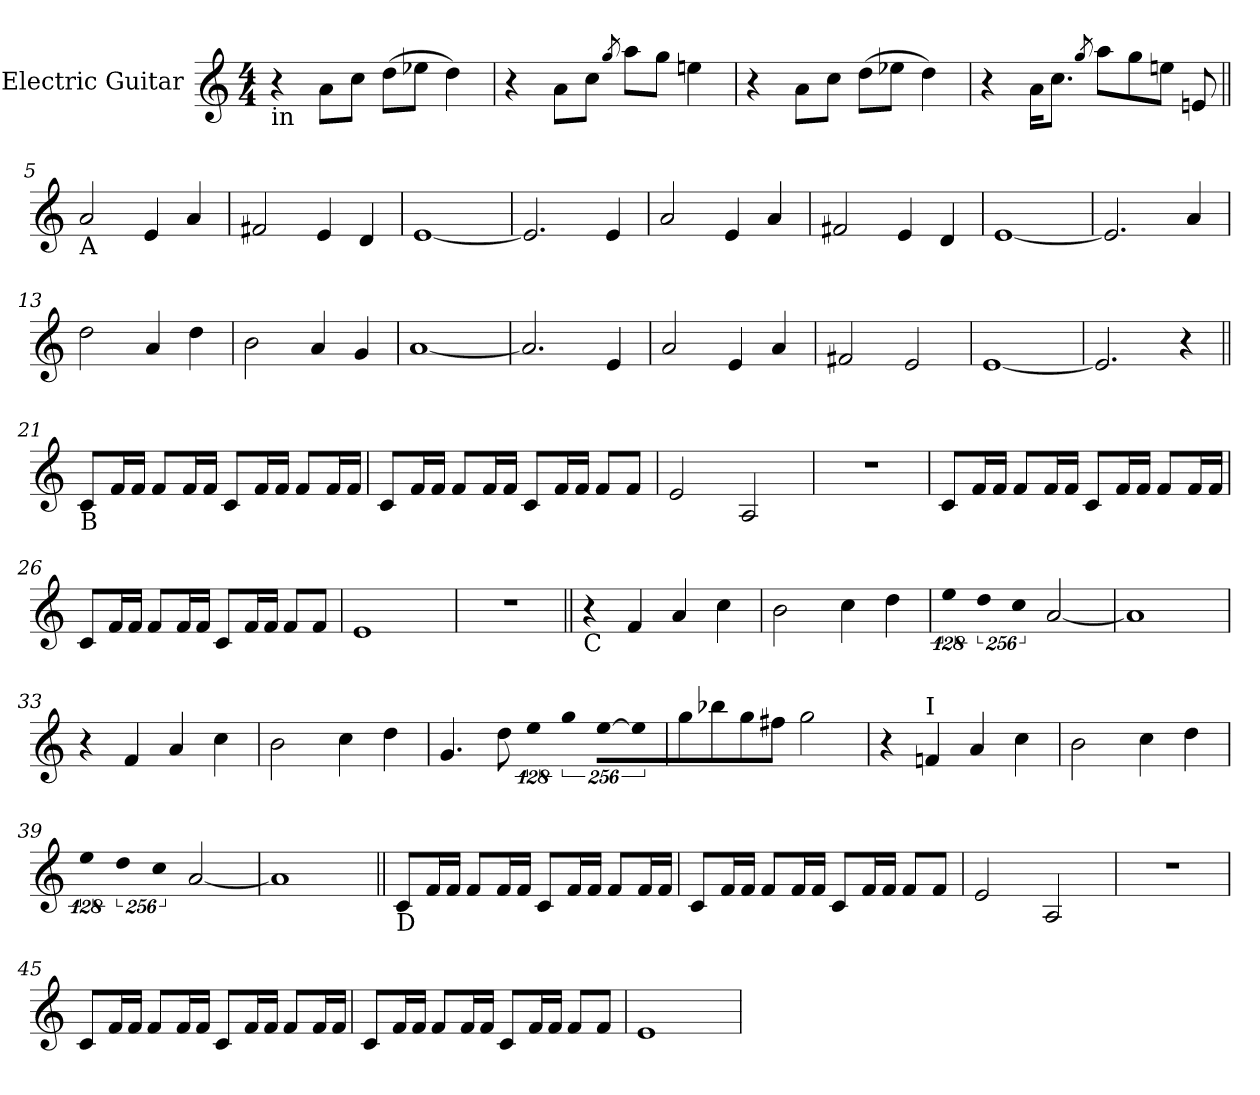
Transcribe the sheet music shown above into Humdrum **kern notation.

**kern
*part1
*staff1
*I"Electric Guitar
*I'E. Gtr.
!!LO:PB:g=z
*clefG2
*ITrd7c12
*k[]
*C:
*M4/4
*MM130
=1
!LO:TX:b:t=in
4r
8Ai\L
8ci\J
(8di\L
8e-Xi\J
4di\)
=2
4r
8Ai\L
8ci\J
8qgi/
8ai\L
8gi\J
4eni\
=3
4r
8Ai\L
8ci\J
(8di\L
8e-Xi\J
4di\)
=4
4r
16Ai\KL
8.ci\J
8qgi/
8ai\L
8gi\
8eni\J
8Eni/
!!LO:LB:g=z
=5||
!LO:TX:b:t=A
2Ai/
4Ei/
4Ai/
=6
2F#Xi/
4Ei/
4Di/
=7
[<1Ei
=8
2.Ei/]
4Ei/
!!LO:LB:g=z
=9
2Ai/
4Ei/
4Ai/
=10
2F#Xi/
4Ei/
4Di/
=11
[<1Ei
=12
2.Ei/]
4Ai/
!!LO:LB:g=z
=13
2di\
4Ai/
4di\
=14
2Bi\
4Ai/
4Gi/
=15
[<1Ai
=16
2.Ai/]
4Ei/
!!LO:LB:g=z
=17
2Ai/
4Ei/
4Ai/
=18
2F#Xi/
2Ei/
=19
[<1Ei
=20
2.Ei/]
4r
!!LO:LB:g=z
=21||
!LO:TX:b:t=B
8Ci/L
16Fi/L
16Fi/JJ
8Fi/L
16Fi/L
16Fi/JJ
8Ci/L
16Fi/L
16Fi/JJ
8Fi/L
16Fi/L
16Fi/JJ
=22
8Ci/L
16Fi/L
16Fi/JJ
8Fi/L
16Fi/L
16Fi/JJ
8Ci/L
16Fi/L
16Fi/JJ
8Fi/L
8Fi/J
=23
2Ei/
2AAi/
=24
1r
!!LO:LB:g=z
=25
8Ci/L
16Fi/L
16Fi/JJ
8Fi/L
16Fi/L
16Fi/JJ
8Ci/L
16Fi/L
16Fi/JJ
8Fi/L
16Fi/L
16Fi/JJ
=26
8Ci/L
16Fi/L
16Fi/JJ
8Fi/L
16Fi/L
16Fi/JJ
8Ci/L
16Fi/L
16Fi/JJ
8Fi/L
8Fi/J
=27
1Ei
=28
1r
!!LO:LB:g=z
=29||
!LO:TX:b:t=C
4r
4Fi/
4Ai/
4ci\
=30
2Bi\
4ci\
4di\
=31
!LO:N:vis=4
512%85ei\
!LO:N:vis=4
1024%171di\
!LO:N:vis=4
1024%171ci\
[<2Ai/
=32
1Ai]
!!LO:LB:g=z
=33
4r
4Fi/
4Ai/
4ci\
=34
2Bi\
4ci\
4di\
=35
4.Gi/
8di\
!LO:N:vis=4
512%85ei\
!LO:N:vis=4
1024%171gi\
!LO:N:vis=8
[>1024%85ei\L
!LO:N:vis=8
512%43ei\]
=36
8gi\
8b-Xi\
8gi\
8f#Xi\J
2gi\
!!LO:LB:g=z
=37
4r
!LO:TX:a:t=I
4Fni/
4Ai/
4ci\
=38
2Bi\
4ci\
4di\
=39
!LO:N:vis=4
512%85ei\
!LO:N:vis=4
1024%171di\
!LO:N:vis=4
1024%171ci\
[<2Ai/
=40
1Ai]
!!LO:PB:g=z
=41||
!LO:TX:b:t=D
8Ci/L
16Fi/L
16Fi/JJ
8Fi/L
16Fi/L
16Fi/JJ
8Ci/L
16Fi/L
16Fi/JJ
8Fi/L
16Fi/L
16Fi/JJ
=42
8Ci/L
16Fi/L
16Fi/JJ
8Fi/L
16Fi/L
16Fi/JJ
8Ci/L
16Fi/L
16Fi/JJ
8Fi/L
8Fi/J
=43
2Ei/
2AAi/
=44
1r
!!LO:LB:g=z
=45
8Ci/L
16Fi/L
16Fi/JJ
8Fi/L
16Fi/L
16Fi/JJ
8Ci/L
16Fi/L
16Fi/JJ
8Fi/L
16Fi/L
16Fi/JJ
=46
8Ci/L
16Fi/L
16Fi/JJ
8Fi/L
16Fi/L
16Fi/JJ
8Ci/L
16Fi/L
16Fi/JJ
8Fi/L
8Fi/J
=47
1Ei
=
*-
